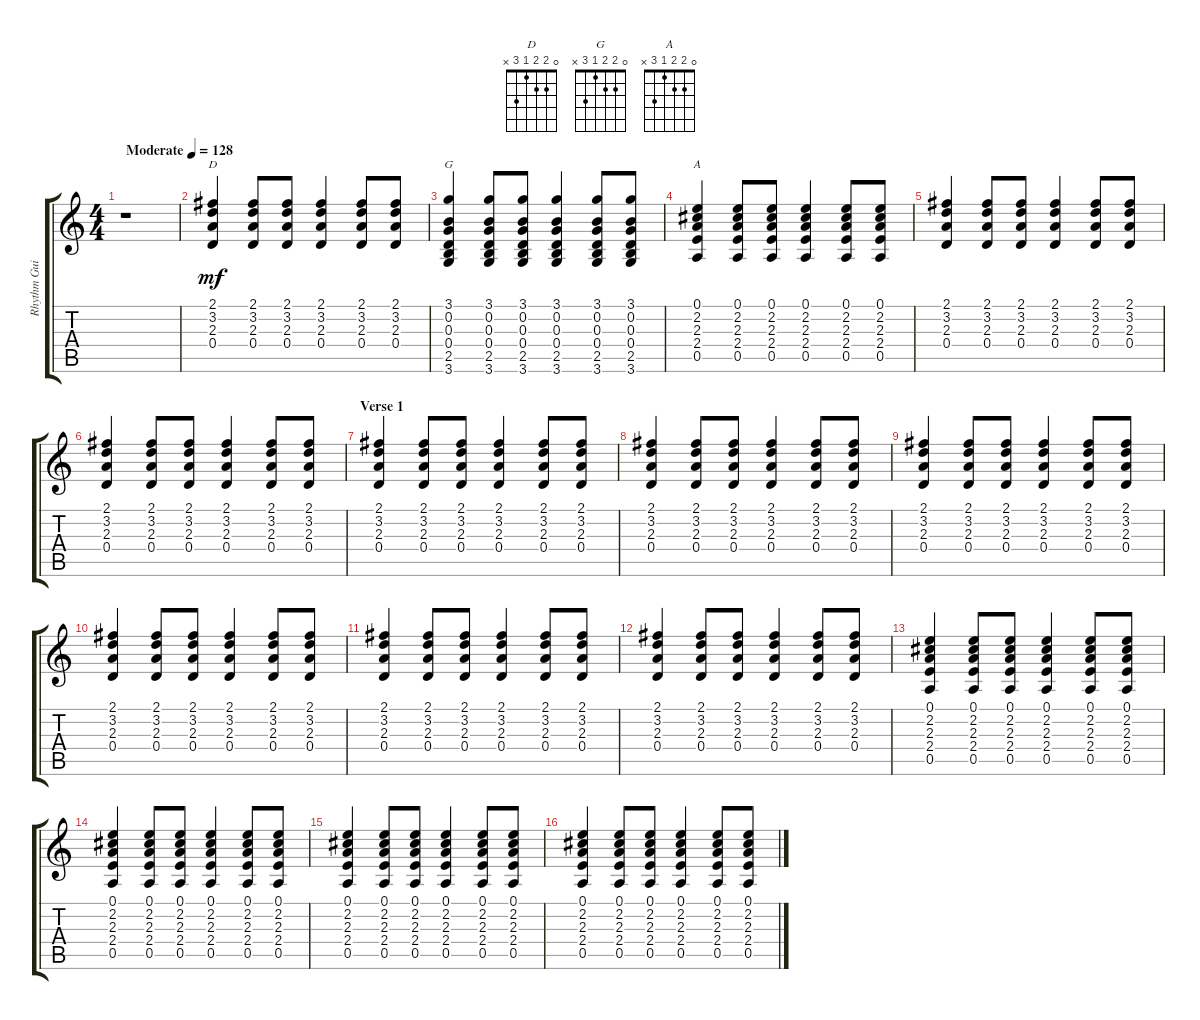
\track ("Rhythm Guitar" "Rhythm Gui") {instrument electricguitarclean}
\staff {score tabs}
\tuning (E4 B3 G3 D3 A2 E2) {hide}
\chord ("D" 0 2 2 1 3 x)
\chord ("G" 0 2 2 1 3 x)
\chord ("A" 0 2 2 1 3 x)
\ts (4 4)
\tempo (128 "Moderate")
\clef g2
\ks c
r.1{dy mf instrument electricguitarclean} |
(2.1 3.2 2.3 0.4).4{ch "D"} (2.1 3.2 2.3 0.4).8 (2.1 3.2 2.3 0.4).8 (2.1 3.2 2.3 0.4).4 (2.1 3.2 2.3 0.4).8 (2.1 3.2 2.3 0.4).8 |
(3.1 0.2 0.3 0.4 2.5 3.6).4{ch "G"} (3.1 0.2 0.3 0.4 2.5 3.6).8 (3.1 0.2 0.3 0.4 2.5 3.6).8 (3.1 0.2 0.3 0.4 2.5 3.6).4 (3.1 0.2 0.3 0.4 2.5 3.6).8 (3.1 0.2 0.3 0.4 2.5 3.6).8 |
(0.1 2.2 2.3 2.4 0.5).4{ch "A"} (0.1 2.2 2.3 2.4 0.5).8 (0.1 2.2 2.3 2.4 0.5).8 (0.1 2.2 2.3 2.4 0.5).4 (0.1 2.2 2.3 2.4 0.5).8 (0.1 2.2 2.3 2.4 0.5).8 |
(2.1 3.2 2.3 0.4).4 (2.1 3.2 2.3 0.4).8 (2.1 3.2 2.3 0.4).8 (2.1 3.2 2.3 0.4).4 (2.1 3.2 2.3 0.4).8 (2.1 3.2 2.3 0.4).8 |
(2.1 3.2 2.3 0.4).4 (2.1 3.2 2.3 0.4).8 (2.1 3.2 2.3 0.4).8 (2.1 3.2 2.3 0.4).4 (2.1 3.2 2.3 0.4).8 (2.1 3.2 2.3 0.4).8 |
\section ("" "Verse 1")
(2.1 3.2 2.3 0.4).4 (2.1 3.2 2.3 0.4).8 (2.1 3.2 2.3 0.4).8 (2.1 3.2 2.3 0.4).4 (2.1 3.2 2.3 0.4).8 (2.1 3.2 2.3 0.4).8 |
(2.1 3.2 2.3 0.4).4 (2.1 3.2 2.3 0.4).8 (2.1 3.2 2.3 0.4).8 (2.1 3.2 2.3 0.4).4 (2.1 3.2 2.3 0.4).8 (2.1 3.2 2.3 0.4).8 |
(2.1 3.2 2.3 0.4).4 (2.1 3.2 2.3 0.4).8 (2.1 3.2 2.3 0.4).8 (2.1 3.2 2.3 0.4).4 (2.1 3.2 2.3 0.4).8 (2.1 3.2 2.3 0.4).8 |
(2.1 3.2 2.3 0.4).4 (2.1 3.2 2.3 0.4).8 (2.1 3.2 2.3 0.4).8 (2.1 3.2 2.3 0.4).4 (2.1 3.2 2.3 0.4).8 (2.1 3.2 2.3 0.4).8 |
(2.1 3.2 2.3 0.4).4 (2.1 3.2 2.3 0.4).8 (2.1 3.2 2.3 0.4).8 (2.1 3.2 2.3 0.4).4 (2.1 3.2 2.3 0.4).8 (2.1 3.2 2.3 0.4).8 |
(2.1 3.2 2.3 0.4).4 (2.1 3.2 2.3 0.4).8 (2.1 3.2 2.3 0.4).8 (2.1 3.2 2.3 0.4).4 (2.1 3.2 2.3 0.4).8 (2.1 3.2 2.3 0.4).8 |
(0.1 2.2 2.3 2.4 0.5).4 (0.1 2.2 2.3 2.4 0.5).8 (0.1 2.2 2.3 2.4 0.5).8 (0.1 2.2 2.3 2.4 0.5).4 (0.1 2.2 2.3 2.4 0.5).8 (0.1 2.2 2.3 2.4 0.5).8 |
(0.1 2.2 2.3 2.4 0.5).4 (0.1 2.2 2.3 2.4 0.5).8 (0.1 2.2 2.3 2.4 0.5).8 (0.1 2.2 2.3 2.4 0.5).4 (0.1 2.2 2.3 2.4 0.5).8 (0.1 2.2 2.3 2.4 0.5).8 |
(0.1 2.2 2.3 2.4 0.5).4 (0.1 2.2 2.3 2.4 0.5).8 (0.1 2.2 2.3 2.4 0.5).8 (0.1 2.2 2.3 2.4 0.5).4 (0.1 2.2 2.3 2.4 0.5).8 (0.1 2.2 2.3 2.4 0.5).8 |
(0.1 2.2 2.3 2.4 0.5).4 (0.1 2.2 2.3 2.4 0.5).8 (0.1 2.2 2.3 2.4 0.5).8 (0.1 2.2 2.3 2.4 0.5).4 (0.1 2.2 2.3 2.4 0.5).8 (0.1 2.2 2.3 2.4 0.5).8
